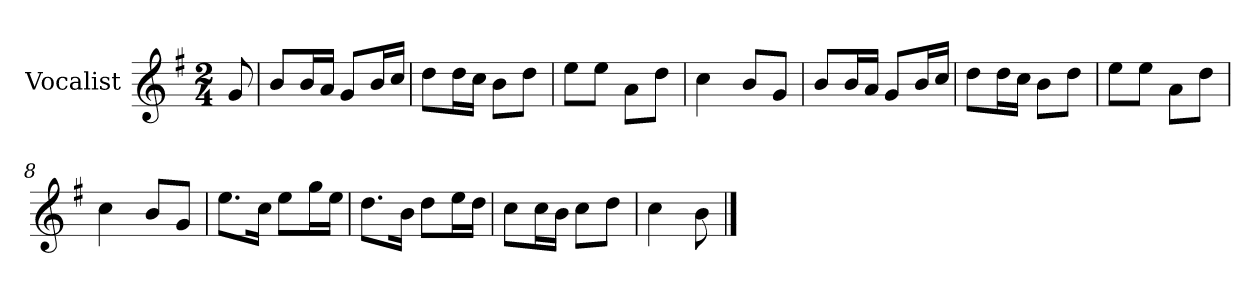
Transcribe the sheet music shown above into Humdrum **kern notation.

**kern
*part1
*staff1
*I"Vocalist
*k[f#]
*G:
*M2/4
=
8g
=1
8bL
16bL
16aJJ
8gL
16bL
16ccJJ
=2
8ddL
16ddL
16ccJJ
8bL
8ddJ
=3
8eeL
8eeJ
8aL
8ddJ
=4
4cc
8bL
8gJ
=5
8bL
16bL
16aJJ
8gL
16bL
16ccJJ
=6
8ddL
16ddL
16ccJJ
8bL
8ddJ
=7
8eeL
8eeJ
8aL
8ddJ
=8
4cc
8bL
8gJ
=9
8.eeL
16ccJk
8eeL
16ggL
16eeJJ
=10
8.ddL
16bJk
8ddL
16eeL
16ddJJ
=11
8ccL
16ccL
16bJJ
8ccL
8ddJ
=12
4cc
8b
==
*-
